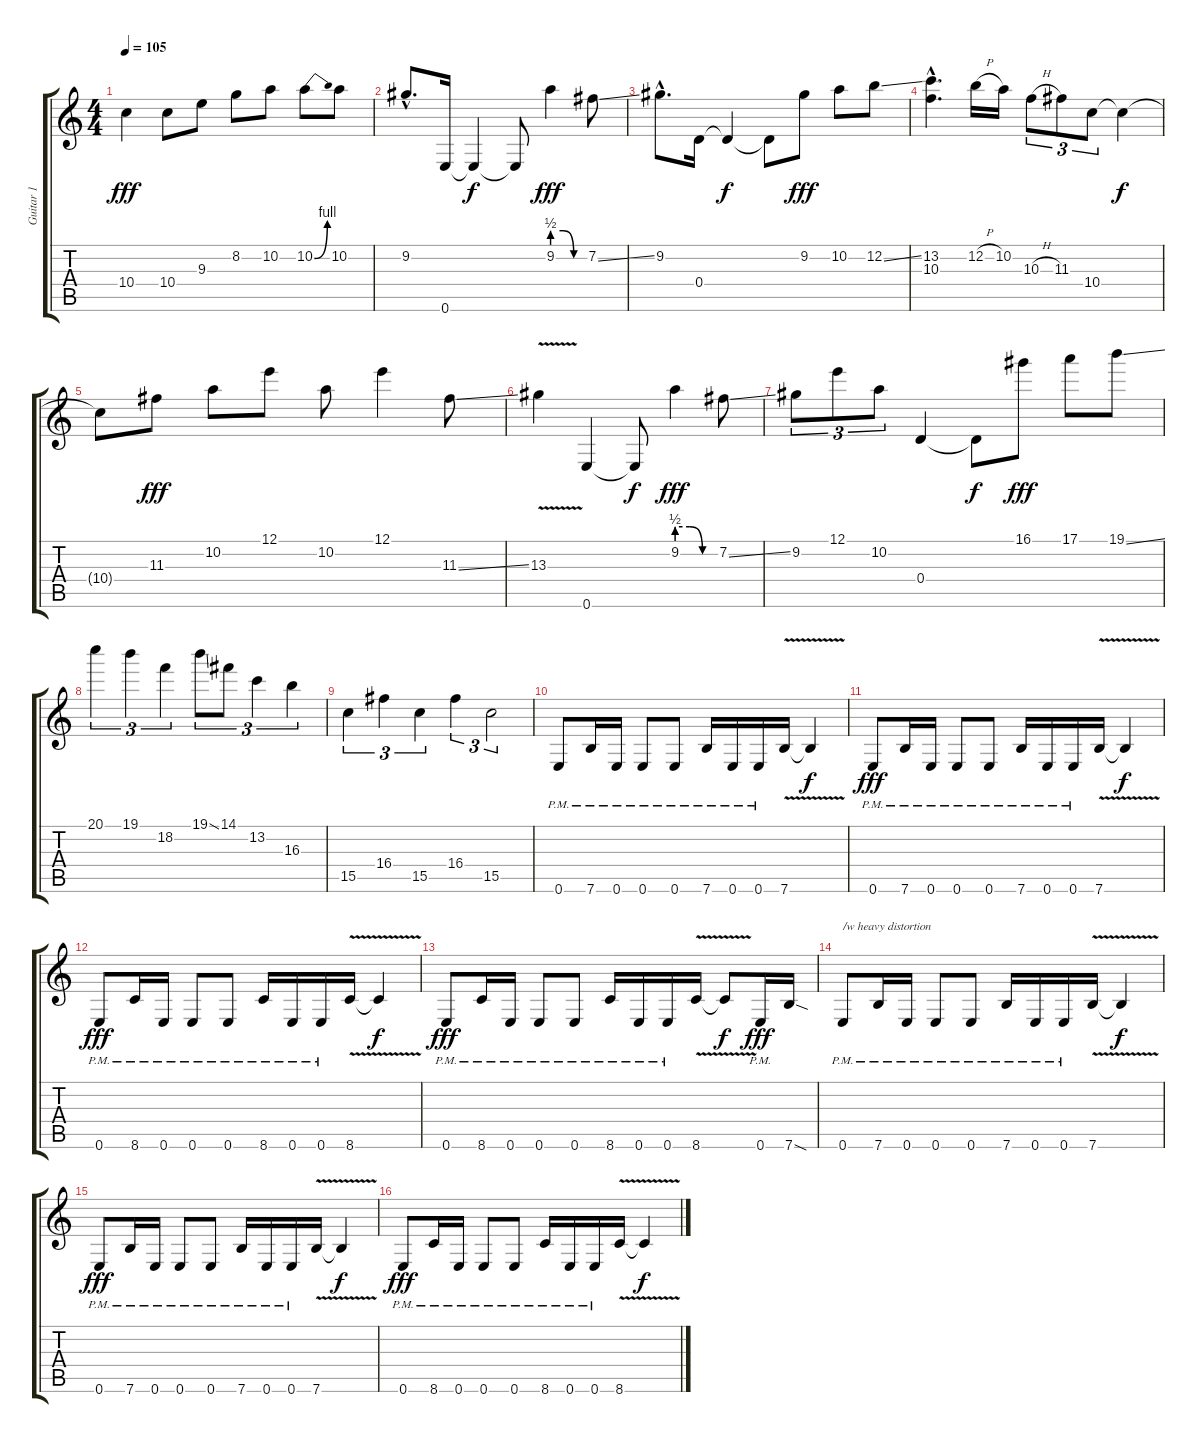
\track ("Guitar 1" "Guitar 1") {instrument distortionguitar}
\staff {score tabs}
\tuning (E4 B3 G3 D3 A2 E2) {hide}
\ts (4 4)
\tempo 105
\clef g2
\ks c
10.4.4{dy fff} 10.4.8 9.3.8 8.2.8 10.2.8 10.2{be (bend 0 0 60 4)}.8 10.2.8 |
9.2{hac}.8{d instrument lead5charang} 0.6.16 0.6{t}.4{dy f} 0.6{t}.8 9.2{be (custom 0 2 20 2 40 0 60 0)}.4{dy fff} 7.2{ss}.8 |
9.2{hac}.8{d} 0.4.16 0.4{t}.4{dy f} 0.4{t}.8 9.2.8{dy fff} 10.2.8 12.2{ss}.8 |
(13.2{hac} 10.3{hac}).4{d} 12.2{h}.16 10.2.16 10.3{h}.8{tu (3 2)} 11.3.8{tu (3 2)} 10.4.8{tu (3 2)} 10.4{t}.4{dy f} |
10.4{t}.8 11.3.8{dy fff} 10.2.8 12.1.8 10.2.8 12.1.4 11.3{ss}.8 |
13.3{v}.4 0.6.4 0.6{t}.8{dy f} 9.2{be (custom 0 2 20 2 40 0 60 0)}.4{dy fff} 7.2{ss}.8 |
9.2.8{tu (3 2)} 12.1.8{tu (3 2)} 10.2.8{tu (3 2)} 0.4.4 0.4{t}.8{dy f} 16.1.8{dy fff} 17.1.8 19.1{ss}.8 |
20.1.4{tu (3 2)} 19.1.4{tu (3 2)} 18.2.4{tu (3 2)} 19.1{ss}.8{tu (3 2)} 14.1.8{tu (3 2)} 13.2.4{tu (3 2)} 16.3.4{tu (3 2)} |
15.5.4{tu (3 2)} 16.4.4{tu (3 2)} 15.5.4{tu (3 2)} 16.4.4{tu (3 2)} 15.5.2{tu (3 2)} |
0.6{pm}.8 7.6{pm}.16 0.6{pm}.16 0.6{pm}.8 0.6{pm}.8 7.6{pm}.16 0.6{pm}.16 0.6{pm}.16 7.6{v}.16 7.6{t}.4{dy f} |
0.6{pm}.8{dy fff} 7.6{pm}.16 0.6{pm}.16 0.6{pm}.8 0.6{pm}.8 7.6{pm}.16 0.6{pm}.16 0.6{pm}.16 7.6{v}.16 7.6{t}.4{dy f} |
0.6{pm}.8{dy fff} 8.6{pm}.16 0.6{pm}.16 0.6{pm}.8 0.6{pm}.8 8.6{pm}.16 0.6{pm}.16 0.6{pm}.16 8.6{v}.16 8.6{t}.4{dy f} |
0.6{pm}.8{dy fff} 8.6{pm}.16 0.6{pm}.16 0.6{pm}.8 0.6{pm}.8 8.6{pm}.16 0.6{pm}.16 0.6{pm}.16 8.6{v}.16 8.6{t}.8{dy f} 0.6{pm}.16{dy fff} 7.6{sod}.16 |
0.6{pm}.8{txt "/w heavy distortion" instrument distortionguitar} 7.6{pm}.16 0.6{pm}.16 0.6{pm}.8 0.6{pm}.8 7.6{pm}.16 0.6{pm}.16 0.6{pm}.16 7.6{v}.16 7.6{t}.4{dy f} |
0.6{pm}.8{dy fff} 7.6{pm}.16 0.6{pm}.16 0.6{pm}.8 0.6{pm}.8 7.6{pm}.16 0.6{pm}.16 0.6{pm}.16 7.6{v}.16 7.6{t}.4{dy f} |
0.6{pm}.8{dy fff} 8.6{pm}.16 0.6{pm}.16 0.6{pm}.8 0.6{pm}.8 8.6{pm}.16 0.6{pm}.16 0.6{pm}.16 8.6{v}.16 8.6{t}.4{dy f}
